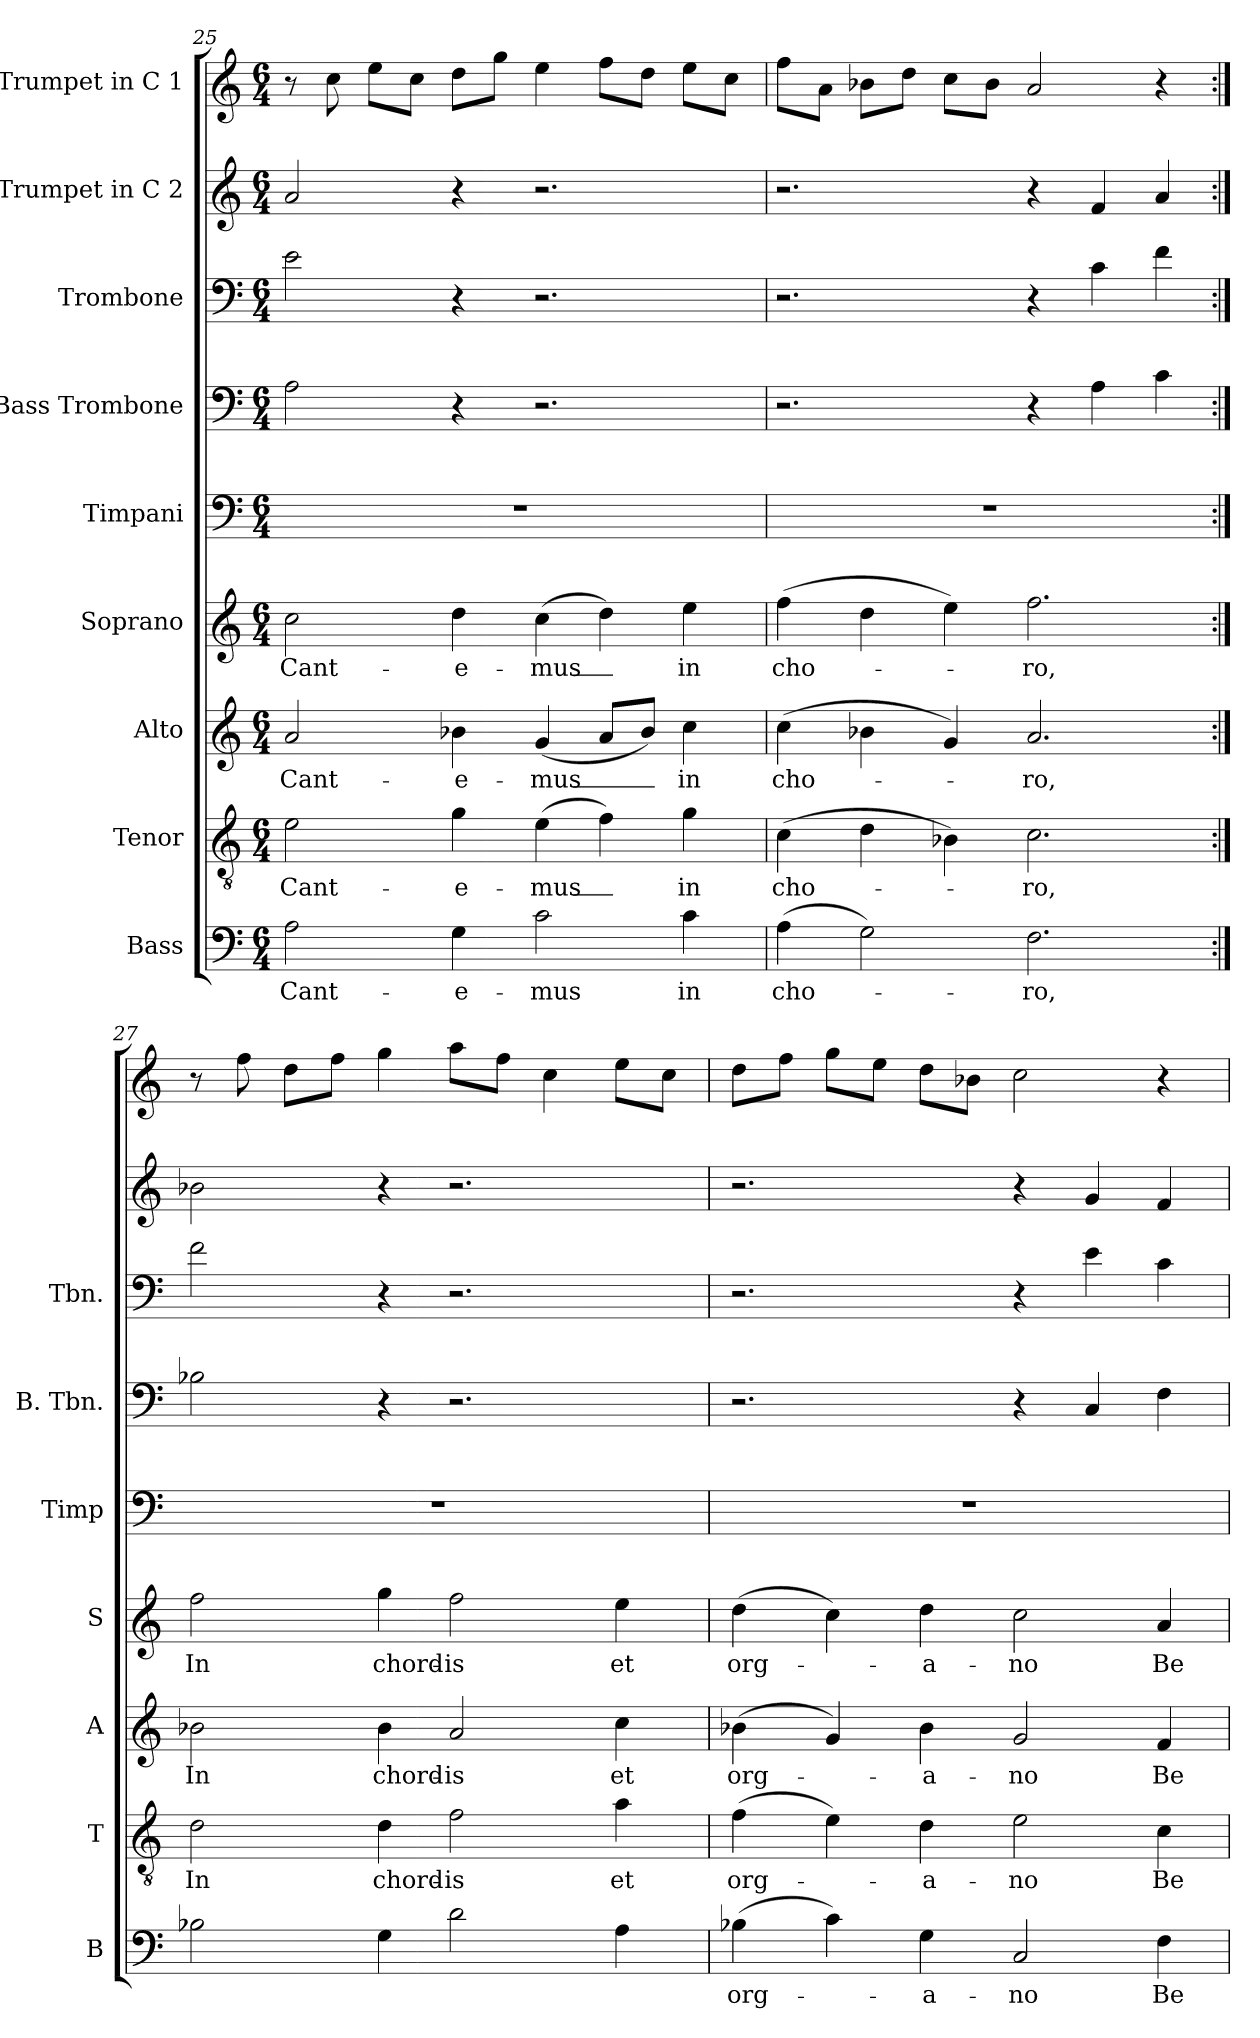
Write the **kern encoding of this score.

**kern	**text	**kern	**text	**kern	**text	**kern	**text	**kern	**kern	**kern	**kern	**kern
*part9	*part9	*part8	*part8	*part7	*part7	*part6	*part6	*part5	*part4	*part3	*part2	*part1
*staff9	*staff9	*staff8	*staff8	*staff7	*staff7	*staff6	*staff6	*staff5	*staff4	*staff3	*staff2	*staff1
*I"Bass	*	*I"Tenor	*	*I"Alto	*	*I"Soprano	*	*I"Timpani	*I"Bass Trombone	*I"Trombone	*I"Trumpet in C 2	*I"Trumpet in C 1
*I'B	*	*I'T	*	*I'A	*	*I'S	*	*I'Timp	*I'B. Tbn.	*I'Tbn.	*	*
*clefF4	*	*clefGv2	*	*clefG2	*	*clefG2	*	*clefF4	*clefF4	*clefF4	*clefG2	*clefG2
*M6/4	*	*M6/4	*	*M6/4	*	*M6/4	*	*M6/4	*M6/4	*M6/4	*M6/4	*M6/4
=25	=25	=25	=25	=25	=25	=25	=25	=25	=25	=25	=25	=25
2A\	Cant-	2e\	Cant-	2a/	Cant-	2cc\	Cant-	1.r	2A\	2e\	2a/	8r
.	.	.	.	.	.	.	.	.	.	.	.	8cc\
.	.	.	.	.	.	.	.	.	.	.	.	8ee\L
.	.	.	.	.	.	.	.	.	.	.	.	8cc\J
4G\	e-	4g\	e-	4b-\	e-	4dd\	e-	.	4r	4r	4r	8dd\L
.	.	.	.	.	.	.	.	.	.	.	.	8gg\J
2c\	mus	(>4e\	mus_	(<4g/	mus_	(>4cc\	mus_	.	2.r	2.r	2.r	4ee\
.	.	4f\)	.	8a/L	.	4dd\)	.	.	.	.	.	8ff\L
.	.	.	.	8b-/J)	.	.	.	.	.	.	.	8dd\J
4c\	in	4g\	in	4cc\	in	4ee\	in	.	.	.	.	8ee\L
.	.	.	.	.	.	.	.	.	.	.	.	8cc\J
=26	=26	=26	=26	=26	=26	=26	=26	=26	=26	=26	=26	=26
(>4A\	cho-	(>4c\	cho-	(>4cc\	cho-	(>4ff\	cho-	1.r	2.r	2.r	2.r	8ff\L
.	.	.	.	.	.	.	.	.	.	.	.	8a\J
2G\)	.	4d\	.	4b-\	.	4dd\	.	.	.	.	.	8b-\L
.	.	.	.	.	.	.	.	.	.	.	.	8dd\J
.	.	4B-\)	.	4g/)	.	4ee\)	.	.	.	.	.	8cc\L
.	.	.	.	.	.	.	.	.	.	.	.	8b-\J
2.F\	ro,	2.c\	ro,	2.a/	ro,	2.ff\	ro,	.	4r	4r	4r	2a/
.	.	.	.	.	.	.	.	.	4A\	4c\	4f/	.
.	.	.	.	.	.	.	.	.	4c\	4f\	4a/	4r
=27:|!	=27:|!	=27:|!	=27:|!	=27:|!	=27:|!	=27:|!	=27:|!	=27:|!	=27:|!	=27:|!	=27:|!	=27:|!
2B-\	.	2d\	In	2b-\	In	2ff\	In	1.r	2B-\	2f\	2b-\	8r
.	.	.	.	.	.	.	.	.	.	.	.	8ff\
.	.	.	.	.	.	.	.	.	.	.	.	8dd\L
.	.	.	.	.	.	.	.	.	.	.	.	8ff\J
4G\	.	4d\	chord-	4b-\	chord-	4gg\	chord-	.	4r	4r	4r	4gg\
2d\	.	2f\	is	2a/	is	2ff\	is	.	2.r	2.r	2.r	8aa\L
.	.	.	.	.	.	.	.	.	.	.	.	8ff\J
.	.	.	.	.	.	.	.	.	.	.	.	4cc\
4A\	.	4a\	et	4cc\	et	4ee\	et	.	.	.	.	8ee\L
.	.	.	.	.	.	.	.	.	.	.	.	8cc\J
=28	=28	=28	=28	=28	=28	=28	=28	=28	=28	=28	=28	=28
(>4B-\	org-	(>4f\	org-	(>4b-\	org-	(>4dd\	org-	1.r	2.r	2.r	2.r	8dd\L
.	.	.	.	.	.	.	.	.	.	.	.	8ff\J
4c\)	.	4e\)	.	4g/)	.	4cc\)	.	.	.	.	.	8gg\L
.	.	.	.	.	.	.	.	.	.	.	.	8ee\J
4G\	a-	4d\	a-	4b-\	a-	4dd\	a-	.	.	.	.	8dd\L
.	.	.	.	.	.	.	.	.	.	.	.	8b-\J
2C/	no	2e\	no	2g/	no	2cc\	no	.	4r	4r	4r	2cc\
.	.	.	.	.	.	.	.	.	4C/	4e\	4g/	.
4F\	Be-	4c\	Be-	4f/	Be-	4a/	Be-	.	4F\	4c\	4f/	4r
=	=	=	=	=	=	=	=	=	=	=	=	=
*-	*-	*-	*-	*-	*-	*-	*-	*-	*-	*-	*-	*-
